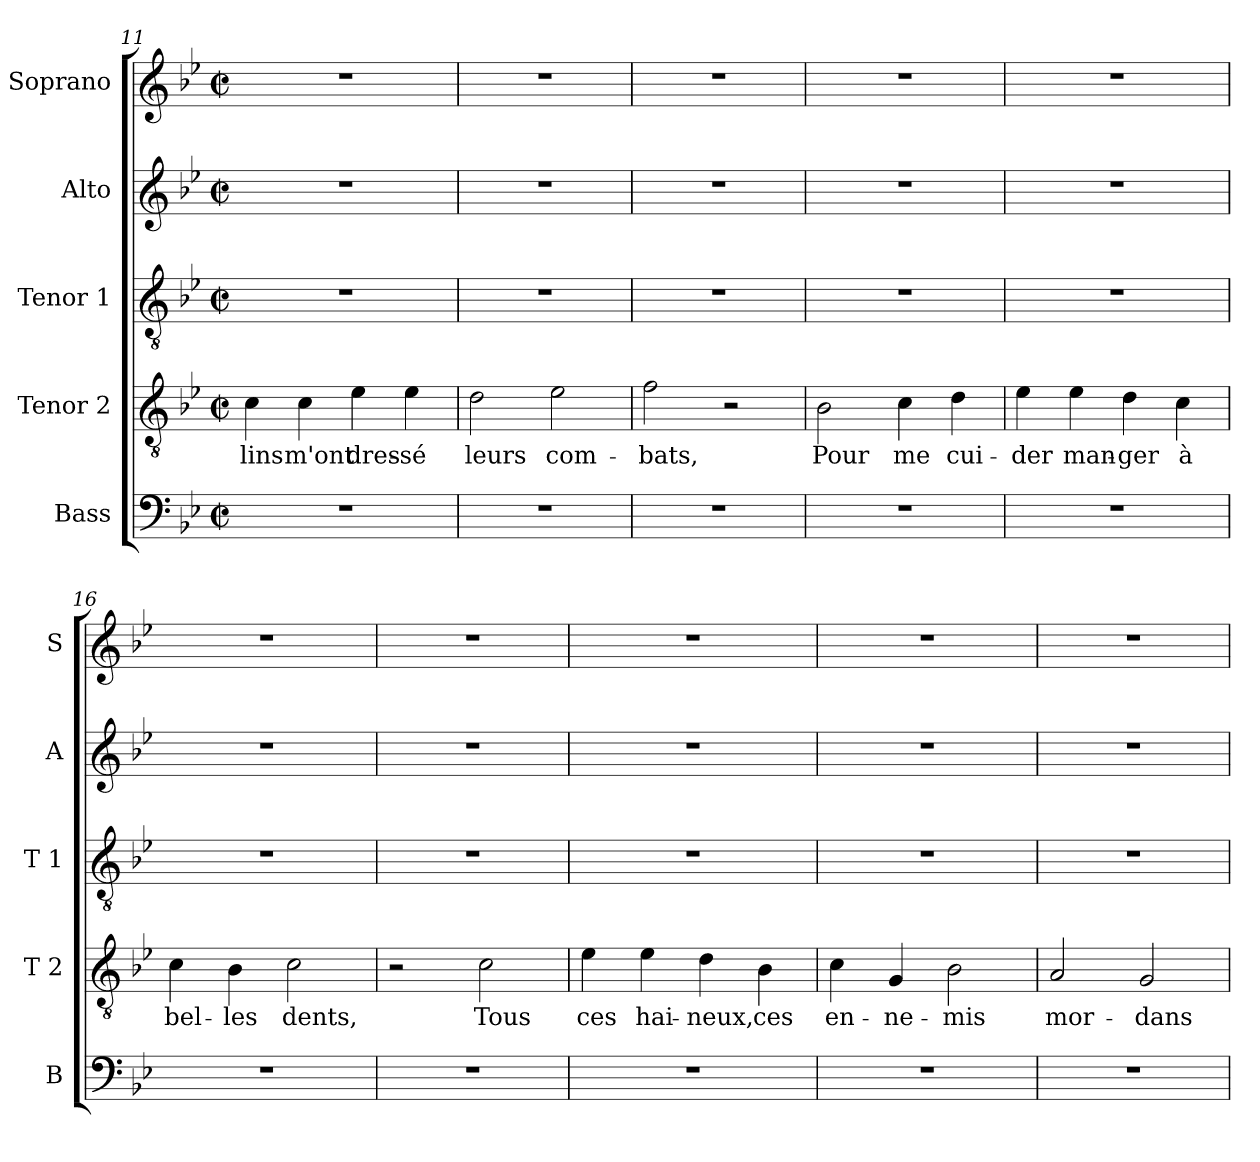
**kern	**kern	**text	**kern	**kern	**kern
*part5	*part4	*part4	*part3	*part2	*part1
*staff5	*staff4	*staff4	*staff3	*staff2	*staff1
*I"Bass	*I"Tenor 2	*	*I"Tenor 1	*I"Alto	*I"Soprano
*I'B	*I'T 2	*	*I'T 1	*I'A	*I'S
*clefF4	*clefGv2	*	*clefGv2	*clefG2	*clefG2
*k[b-e-]	*k[b-e-]	*	*k[b-e-]	*k[b-e-]	*k[b-e-]
*B-:	*B-:	*	*B-:	*B-:	*B-:
*M2/2	*M2/2	*	*M2/2	*M2/2	*M2/2
*met(c|)	*met(c|)	*	*met(c|)	*met(c|)	*met(c|)
=11	=11	=11	=11	=11	=11
!	!	!LO:LY:b	!	!	!
1r	4c\	-lins	1r	1r	1r
!	!	!LO:LY:b	!	!	!
.	4c\	m'ont	.	.	.
!	!	!LO:LY:b	!	!	!
.	4e-\	dres-	.	.	.
!	!	!LO:LY:b	!	!	!
.	4e-\	-sé	.	.	.
=12	=12	=12	=12	=12	=12
!	!	!LO:LY:b	!	!	!
1r	2d\	leurs	1r	1r	1r
!	!	!LO:LY:b	!	!	!
.	2e-\	com-	.	.	.
=13	=13	=13	=13	=13	=13
!	!	!LO:LY:b	!	!	!
1r	2f\	-bats,	1r	1r	1r
.	2r	.	.	.	.
!!LO:LB:g=z
=14	=14	=14	=14	=14	=14
!	!	!LO:LY:b	!	!	!
1r	2B-\	Pour	1r	1r	1r
!	!	!LO:LY:b	!	!	!
.	4c\	me	.	.	.
!	!	!LO:LY:b	!	!	!
.	4d\	cui-	.	.	.
=15	=15	=15	=15	=15	=15
!	!	!LO:LY:b	!	!	!
1r	4e-\	-der	1r	1r	1r
!	!	!LO:LY:b	!	!	!
.	4e-\	man-	.	.	.
!	!	!LO:LY:b	!	!	!
.	4d\	-ger	.	.	.
!	!	!LO:LY:b	!	!	!
.	4c\	à	.	.	.
=16	=16	=16	=16	=16	=16
!	!	!LO:LY:b	!	!	!
1r	4c\	bel-	1r	1r	1r
!	!	!LO:LY:b	!	!	!
.	4B-\	-les	.	.	.
!	!	!LO:LY:b	!	!	!
.	2c\	dents,	.	.	.
=17	=17	=17	=17	=17	=17
1r	2r	.	1r	1r	1r
!	!	!LO:LY:b	!	!	!
.	2c\	Tous	.	.	.
=18	=18	=18	=18	=18	=18
!	!	!LO:LY:b	!	!	!
1r	4e-\	ces	1r	1r	1r
!	!	!LO:LY:b	!	!	!
.	4e-\	hai-	.	.	.
!	!	!LO:LY:b	!	!	!
.	4d\	-neux,	.	.	.
!	!	!LO:LY:b	!	!	!
.	4B-\	ces	.	.	.
=19	=19	=19	=19	=19	=19
!	!	!LO:LY:b	!	!	!
1r	4c\	en-	1r	1r	1r
!	!	!LO:LY:b	!	!	!
.	4G/	-ne-	.	.	.
!	!	!LO:LY:b	!	!	!
.	2B-\	-mis	.	.	.
=20	=20	=20	=20	=20	=20
!	!	!LO:LY:b	!	!	!
1r	2A/	mor-	1r	1r	1r
!	!	!LO:LY:b	!	!	!
.	2G/	-dans	.	.	.
=	=	=	=	=	=
*-	*-	*-	*-	*-	*-
